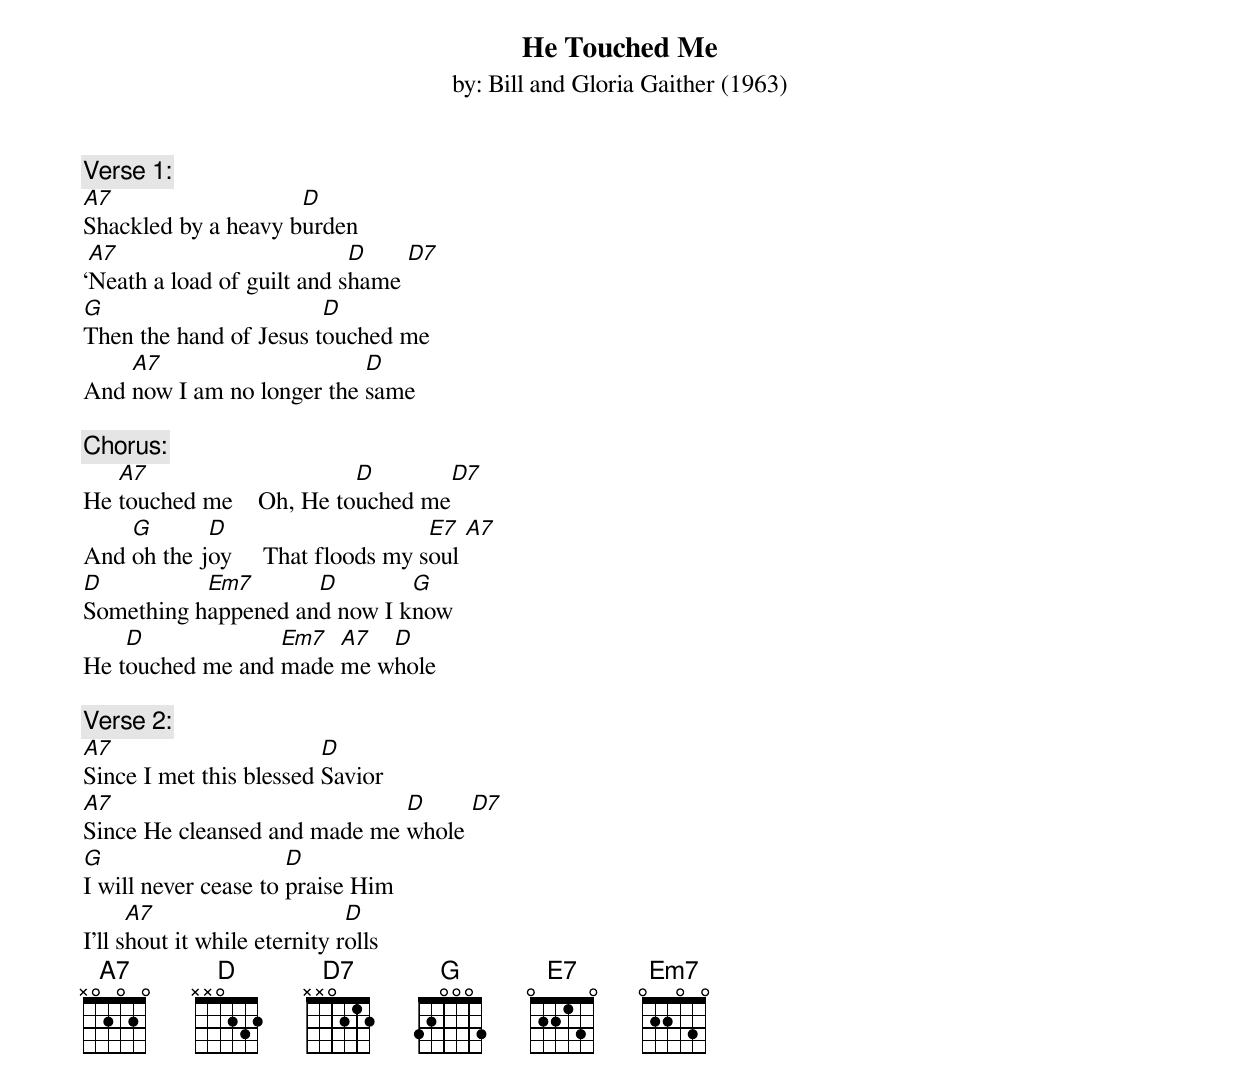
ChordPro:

{title: He Touched Me}
{subtitle: by: Bill and Gloria Gaither (1963)}

{c: Verse 1: }
[A7]Shackled by a heavy b[D]urden
‘[A7]Neath a load of guilt and s[D]hame [D7]
[G]Then the hand of Jesus t[D]ouched me
And [A7]now I am no longer the [D]same

{c: Chorus: }
He [A7]touched me    Oh, He to[D]uched me[D7]
And [G]oh the j[D]oy     That floods my s[E7]oul [A7]
[D]Something h[Em7]appened an[D]d now I k[G]now
He t[D]ouched me and [Em7]made [A7]me w[D]hole

{c: Verse 2: }
[A7]Since I met this blessed [D]Savior
[A7]Since He cleansed and made me [D]whole [D7]
[G]I will never cease to [D]praise Him
I'll s[A7]hout it while eternity r[D]olls
